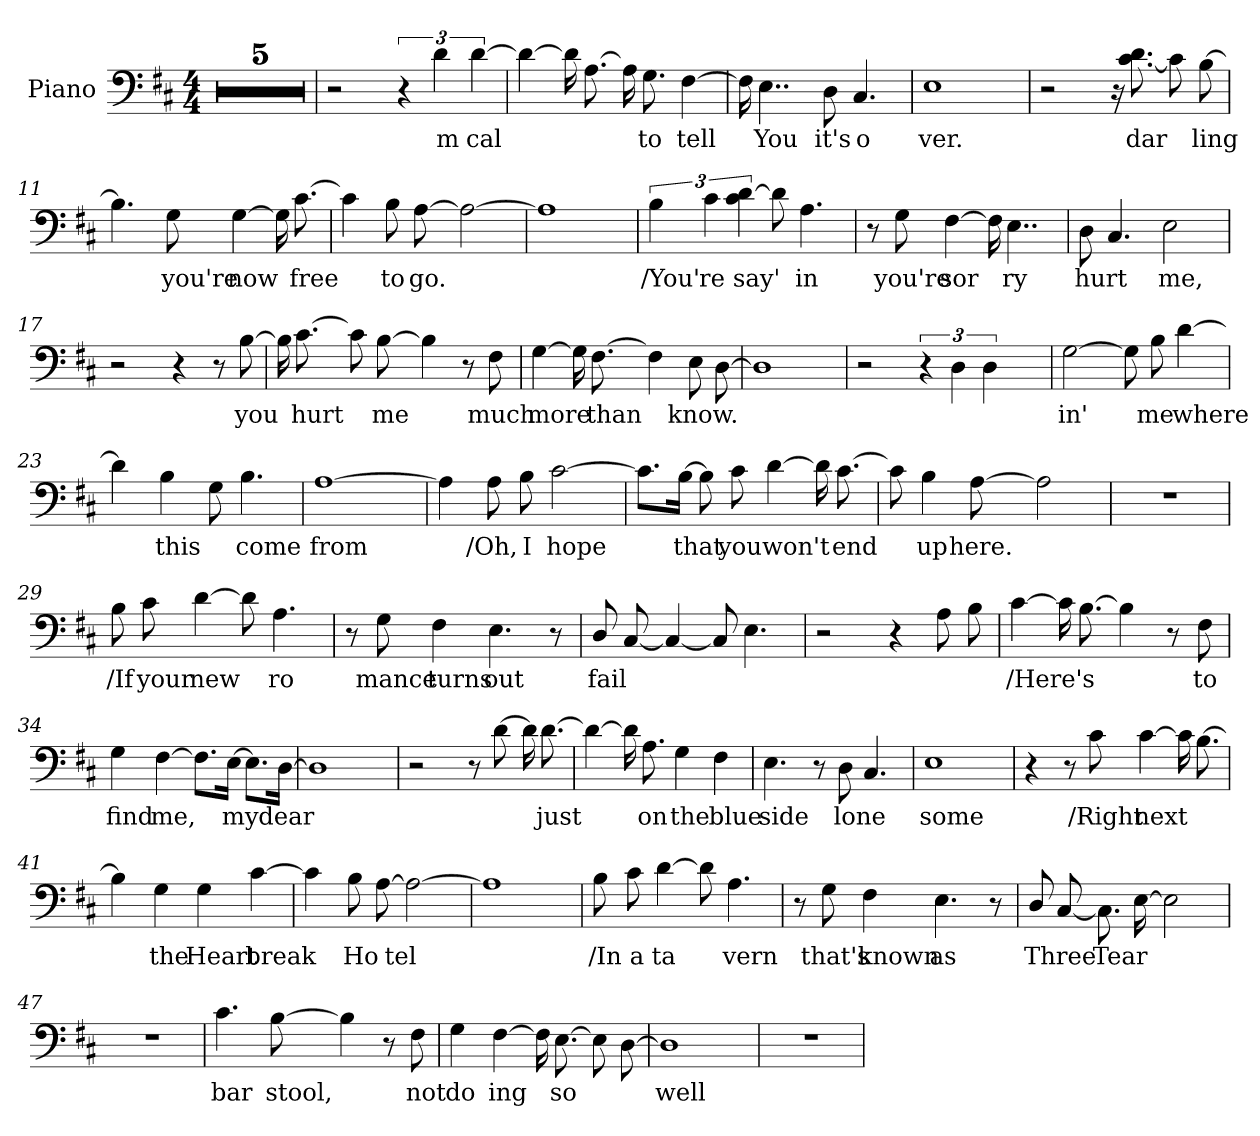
**kern	**text
*part1	*part1
*staff1	*staff1
*I"Piano	*
*I'Pno	*
*clefF4	*
*k[f#c#]	*
*M4/4	*
=1	=1
1r	.
=2	=2
1r	.
=3	=3
1r	.
=4	=4
1r	.
=5	=5
1r	.
=6	=6
2r	.
6r	.
6d\	m
[>6d\	cal
=7	=7
4d\_>	.
16d\LL]	.
[>8.A\	.
16A\LL]	.
8.G\	to
[>4F#\	tell
=8	=8
16F#\]	.
4..E\	You
8D\	it's
4.C#/	o
=9	=9
1E	ver.
!!LO:LB:g=z
=10	=10
2r	.
16r	.
8.d\ [<8.c#\	dar
8c#\L]	.
[>8B\	ling
=11	=11
4.B\]	.
8G\	you're
[>4G\	now
16G\LL]	.
[>8.c#\	free
=12	=12
4c#\]	.
8B\L	to
[>8A\	go.
2A\_>	.
=13	=13
1A]	.
=14	=14
6B\	/You'
6c#\	re
[>6d\ 6c#\	say'
8d\]	.
4.A\	in
=15	=15
8r	.
8G\	you're
[>4F#\	sor
16F#\]	.
4..E\	ry
!!LO:LB:g=z
=16	=16
8D\	hurt
4.C#/	.
2E\	me,
=17	=17
2r	.
4r	.
8r	.
[>8B\	you
=18	=18
16B\LL]	.
[>8.c#\	hurt
8c#\L]	.
[>8B\	me
4B\]	.
8r	.
8F#\	much
=19	=19
[>4G\	more
16G\LL]	.
[>8.F#\	than
4F#\]	.
8E\L	know.
[>8D\	.
=20	=20
1D]	.
=21	=21
2r	.
6r	.
6D\	.
6D\	.
!!LO:LB:g=z
=22	=22
[>2G\	in'
8G\L]	.
8B\	me
[>4d\	where
=23	=23
4d\]	.
4B\	this
8G\	.
4.B\	come
=24	=24
[>1A	from
=25	=25
4A\]	.
8A\L	/Oh,
8B\	I
[>2c#\	hope
=26	=26
8.c#\L]	.
[>16B\J	that
8B\L]	.
8c#\	you
[>4d\	won't
16d\LL]	.
[>8.c#\	end
!!LO:LB:g=z
=27	=27
8c#\]	.
4B\	up
[>8A\	here.
2A\]	.
=28	=28
1r	.
=29	=29
8B\L	/If
8c#\	your
[>4d\	new
8d\]	.
4.A\	ro
=30	=30
8r	.
8G\	mance
4F#\	turns
4.E\	out
8r	.
=31	=31
8D/L	fail
[<8C#/	.
4C#/_<	.
8C#/]	.
4.E\	.
=32	=32
2r	.
4r	.
8A\L	.
8B\	.
!!LO:LB:g=z
=33	=33
[>4c#\	/Here's
16c#\LL]	.
[>8.B\	.
4B\]	.
8r	.
8F#\	to
=34	=34
4G\	find
[>4F#\	me,
8.F#\L]	.
[>16E\J	my
8.E\L]	.
[>16D\J	dear
=35	=35
1D]	.
=36	=36
2r	.
8r	.
[>8d\	.
16d\LL]	.
[>8.d\	just
=37	=37
4d\_>	.
16d\LL]	.
8.A\	on
4G\	the
4F#\	blue
!!LO:LB:g=z
=38	=38
4.E\	side
8r	.
8D\	lone
4.C#/	.
=39	=39
1E	some
=40	=40
4r	.
8r	.
8c#\	/Right
[>4c#\	next
16c#\LL]	.
[>8.B\	.
=41	=41
4B\]	.
4G\	the
4G\	Heart
[>4c#\	break
=42	=42
4c#\]	.
8B\L	Ho
[>8A\	.
2A\_>	tel
=43	=43
1A]	.
!!LO:LB:g=z
=44	=44
8B\L	/In
8c#\	a
[>4d\	ta
8d\]	.
4.A\	vern
=45	=45
8r	.
8G\	that's
4F#\	known
4.E\	as
8r	.
=46	=46
8D/L	Three
[<8C#/	.
8.C#\L]	Tear
[>16E\J	.
2E\]	.
=47	=47
1r	.
=48	=48
4.c#\	bar
[>8B\	stool,
4B\]	.
8r	.
8F#\	not
!!LO:LB:g=z
=49	=49
4G\	do
[>4F#\	ing
16F#\LL]	.
[>8.E\	so
8E\L]	.
[>8D\	.
=50	=50
1D]	well
=51	=51
1r	.
=	=
*-	*-
